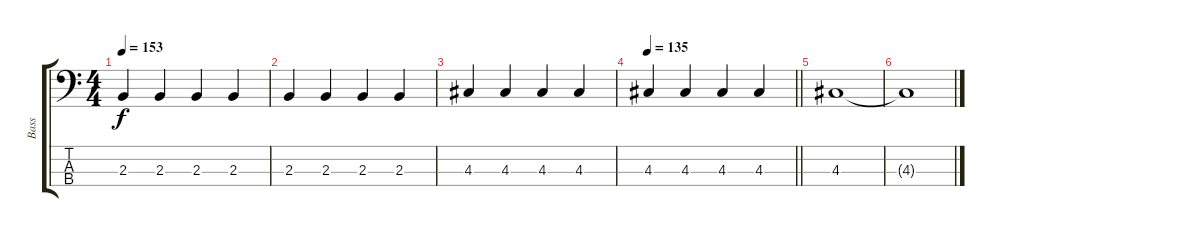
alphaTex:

\track ("Bass" "Bass") {instrument electricbasspick}
\staff {score tabs}
\tuning (G2 D2 A1 E1) {hide}
\ts (4 4)
\tempo 153
\clef f4
\ks c
2.3.4{dy f} 2.3.4 2.3.4 2.3.4 |
2.3.4 2.3.4 2.3.4 2.3.4 |
4.3.4 4.3.4 4.3.4 4.3.4 |
\tempo 135
\barLineRight lightlight
4.3.4 4.3.4 4.3.4 4.3.4 |
4.3.1 |
4.3{t}.1
